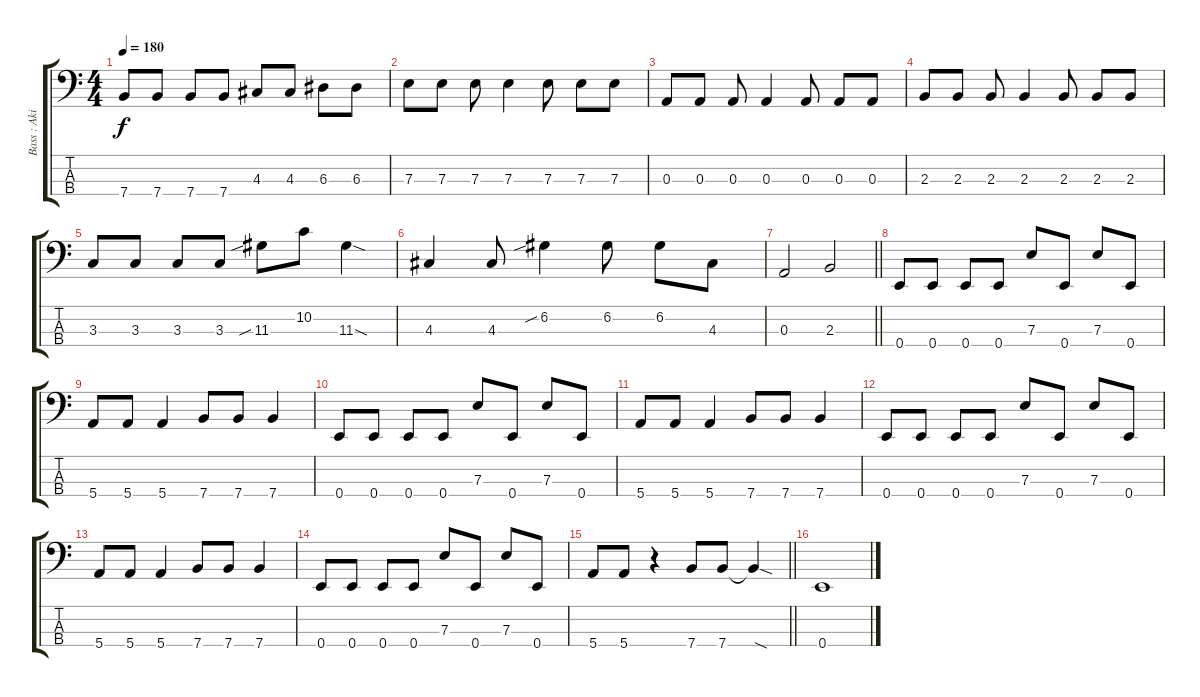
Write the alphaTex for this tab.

\track ("Bass : Akiyama Mio - Chan" "Bass : Aki") {instrument electricbasspick}
\staff {score tabs}
\tuning (G2 D2 A1 E1) {hide}
\ts (4 4)
\tempo 180
\clef f4
\ks c
7.4.8{dy f} 7.4.8 7.4.8 7.4.8 4.3.8 4.3.8 6.3.8 6.3.8 |
7.3.8 7.3.8 7.3.8 7.3.4 7.3.8 7.3.8 7.3.8 |
0.3.8 0.3.8 0.3.8 0.3.4 0.3.8 0.3.8 0.3.8 |
2.3.8 2.3.8 2.3.8 2.3.4 2.3.8 2.3.8 2.3.8 |
3.3.8 3.3.8 3.3.8 3.3.8 11.3{sib}.8 10.2.8 11.3{sod}.4 |
4.3.4 4.3.8 6.2{sib}.4 6.2.8 6.2.8 4.3.8 |
\barLineRight lightlight
0.3.2 2.3.2 |
0.4.8 0.4.8 0.4.8 0.4.8 7.3.8 0.4.8 7.3.8 0.4.8 |
5.4.8 5.4.8 5.4.4 7.4.8 7.4.8 7.4.4 |
0.4.8 0.4.8 0.4.8 0.4.8 7.3.8 0.4.8 7.3.8 0.4.8 |
5.4.8 5.4.8 5.4.4 7.4.8 7.4.8 7.4.4 |
0.4.8 0.4.8 0.4.8 0.4.8 7.3.8 0.4.8 7.3.8 0.4.8 |
5.4.8 5.4.8 5.4.4 7.4.8 7.4.8 7.4.4 |
0.4.8 0.4.8 0.4.8 0.4.8 7.3.8 0.4.8 7.3.8 0.4.8 |
\barLineRight lightlight
5.4.8 5.4.8 r.4 7.4.8 7.4.8 7.4{sod t}.4 |
0.4.1
